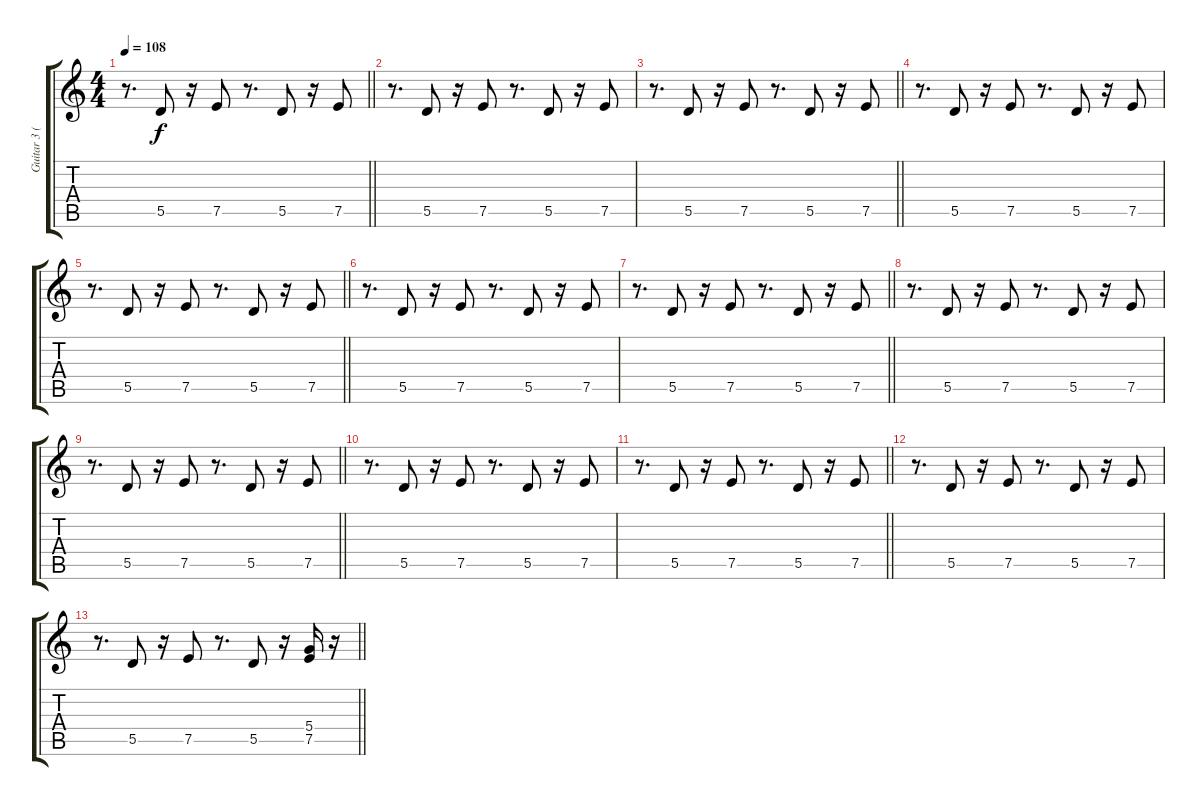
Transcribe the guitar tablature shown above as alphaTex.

\track ("Guitar 3 (Josh Klinghoffer)" "Guitar 3 (") {instrument electricguitarmuted}
\staff {score tabs}
\tuning (E4 B3 G3 D3 A2 E2) {hide}
\ts (4 4)
\tempo 108
\clef g2
\barLineRight lightlight
\ks c
r.8{d dy f} 5.5.8 r.16 7.5.8 r.8{d} 5.5.8 r.16 7.5.8 |
r.8{d} 5.5.8 r.16 7.5.8 r.8{d} 5.5.8 r.16 7.5.8 |
\barLineRight lightlight
r.8{d} 5.5.8 r.16 7.5.8 r.8{d} 5.5.8 r.16 7.5.8 |
r.8{d} 5.5.8 r.16 7.5.8 r.8{d} 5.5.8 r.16 7.5.8 |
\barLineRight lightlight
r.8{d} 5.5.8 r.16 7.5.8 r.8{d} 5.5.8 r.16 7.5.8 |
r.8{d} 5.5.8 r.16 7.5.8 r.8{d} 5.5.8 r.16 7.5.8 |
\barLineRight lightlight
r.8{d} 5.5.8 r.16 7.5.8 r.8{d} 5.5.8 r.16 7.5.8 |
r.8{d} 5.5.8 r.16 7.5.8 r.8{d} 5.5.8 r.16 7.5.8 |
\barLineRight lightlight
r.8{d} 5.5.8 r.16 7.5.8 r.8{d} 5.5.8 r.16 7.5.8 |
r.8{d} 5.5.8 r.16 7.5.8 r.8{d} 5.5.8 r.16 7.5.8 |
\barLineRight lightlight
r.8{d} 5.5.8 r.16 7.5.8 r.8{d} 5.5.8 r.16 7.5.8 |
r.8{d} 5.5.8 r.16 7.5.8 r.8{d} 5.5.8 r.16 7.5.8 |
\barLineRight lightlight
r.8{d} 5.5.8 r.16 7.5.8 r.8{d} 5.5.8 r.16{instrument overdrivenguitar} (5.4 7.5).16 r.16
